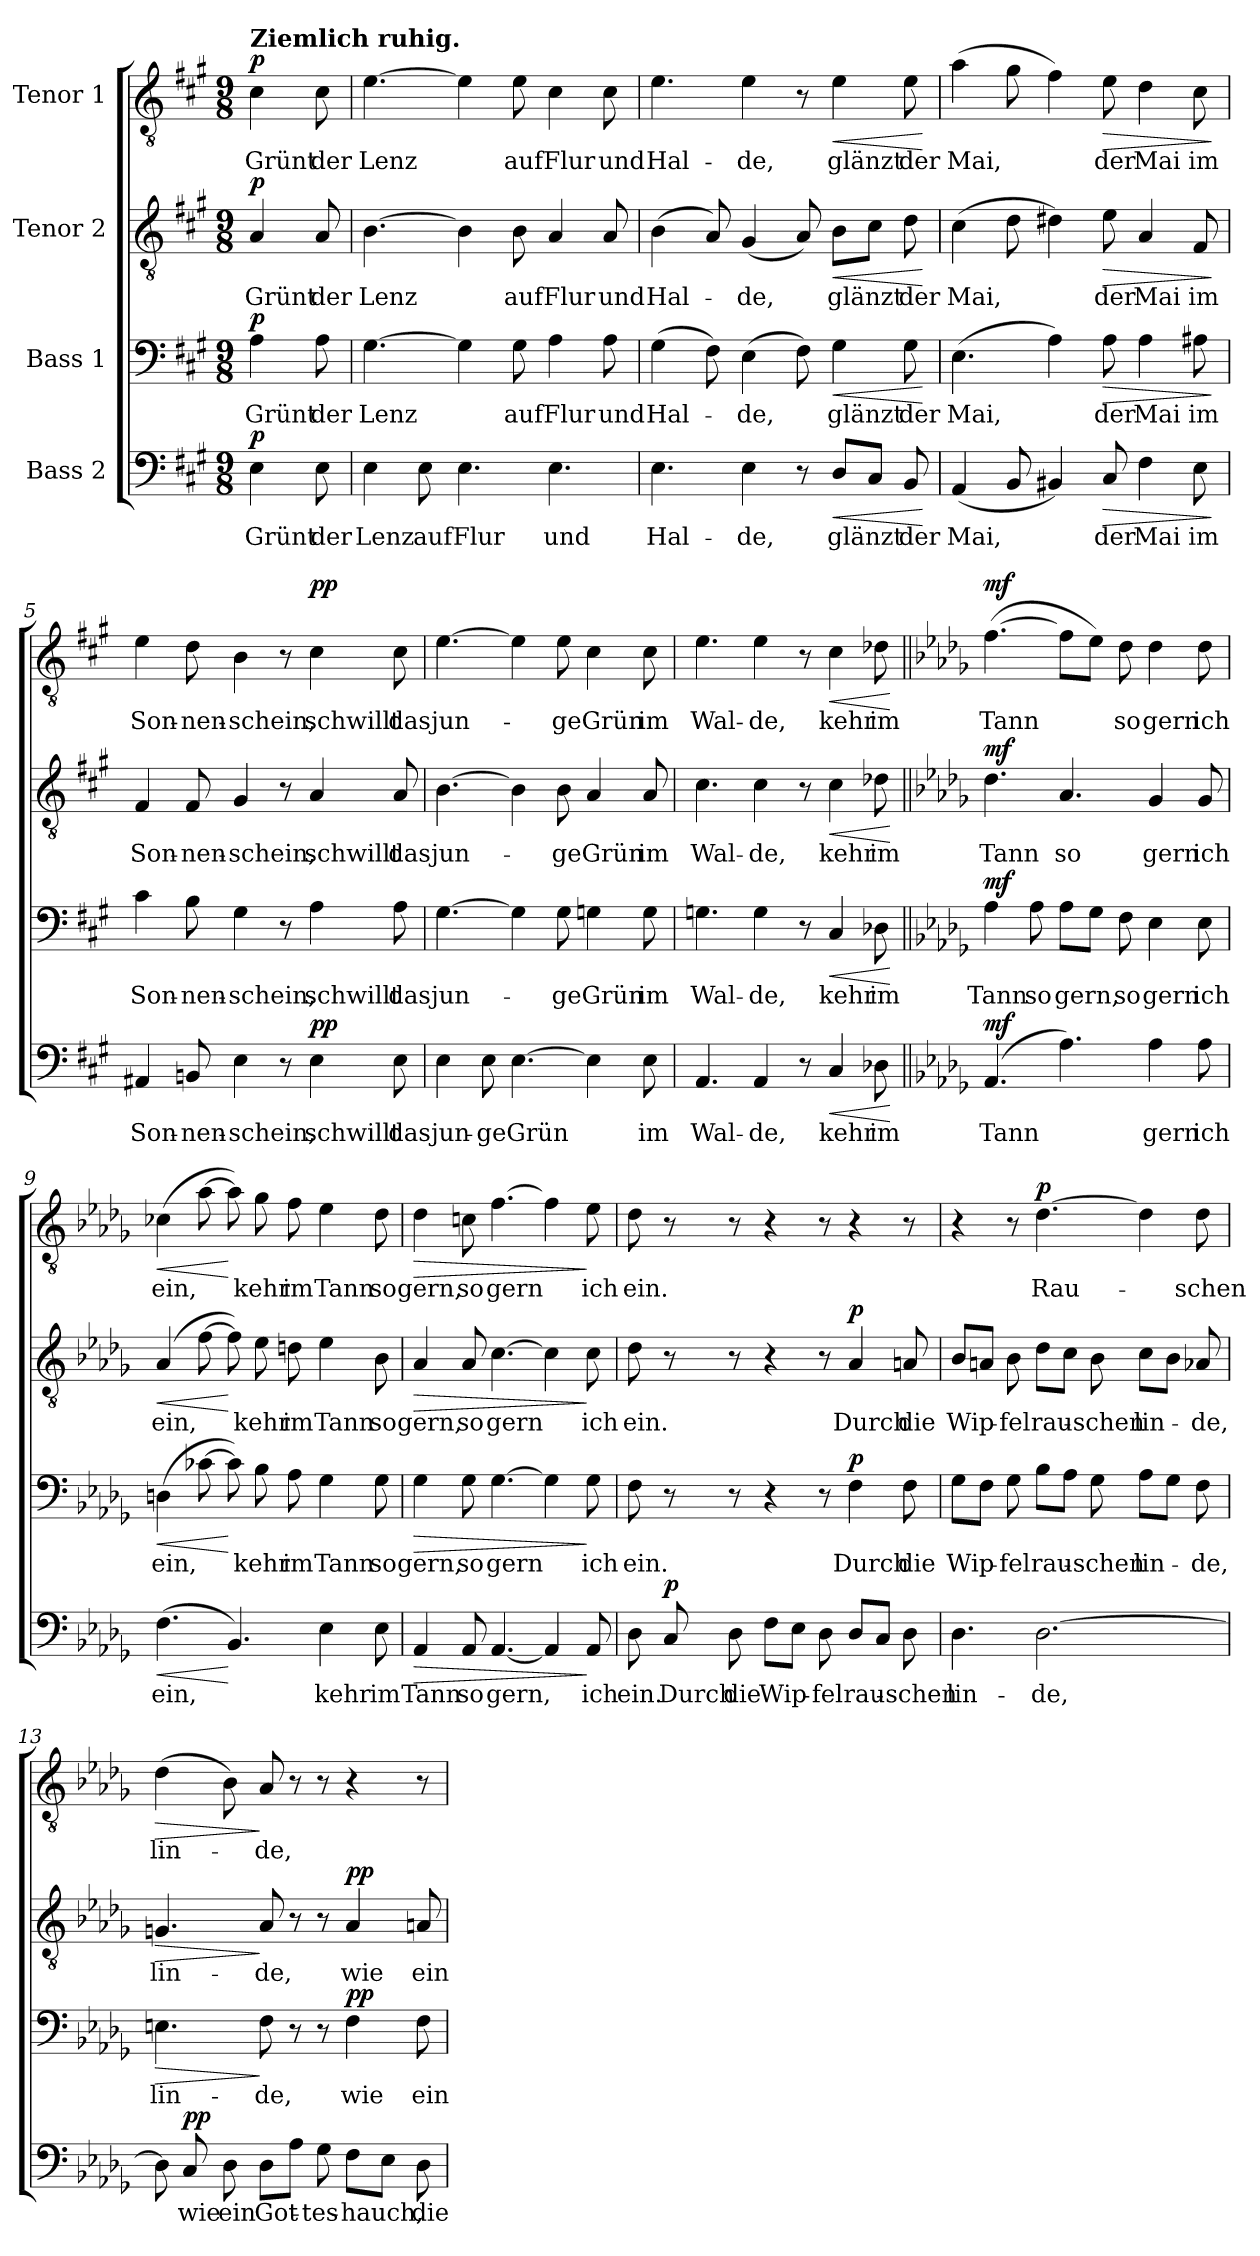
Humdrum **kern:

**kern	**text	**dynam	**kern	**text	**dynam	**kern	**text	**dynam	**kern	**text	**dynam
*part4	*part4	*part4	*part3	*part3	*part3	*part2	*part2	*part2	*part1	*part1	*part1
*staff4	*staff4	*staff4	*staff3	*staff3	*staff3	*staff2	*staff2	*staff2	*staff1	*staff1	*staff1
*I"Bass 2	*	*	*I"Bass 1	*	*	*I"Tenor 2	*	*	*I"Tenor 1	*	*
*clefF4	*	*	*clefF4	*	*	*clefGv2	*	*	*clefGv2	*	*
*k[f#c#g#]	*	*	*k[f#c#g#]	*	*	*k[f#c#g#]	*	*	*k[f#c#g#]	*	*
*M9/8	*	*	*M9/8	*	*	*M9/8	*	*	*M9/8	*	*
*MM78	*	*	*MM78	*	*	*MM78	*	*	*MM78	*	*
=1	=1	=1	=1	=1	=1	=1	=1	=1	=1	=1	=1
!	!	!	!	!	!	!	!	!	!LO:TX:a:B:t=Ziemlich ruhig.	!	!
!	!LO:LY:b	!LO:DY:a	!	!LO:LY:b	!LO:DY:a	!	!LO:LY:b	!LO:DY:a	!	!LO:LY:b	!LO:DY:a
4E\	Grünt	p	4A\	Grünt	p	4A/	Grünt	p	4c#\	Grünt	p
!	!LO:LY:b	!	!	!LO:LY:b	!	!	!LO:LY:b	!	!	!LO:LY:b	!
8E\	der	.	8A\	der	.	8A/	der	.	8c#\	der	.
=2	=2	=2	=2	=2	=2	=2	=2	=2	=2	=2	=2
!	!LO:LY:b	!	!	!LO:LY:b	!	!	!LO:LY:b	!	!	!LO:LY:b	!
4E\	Lenz	.	[4.G#\	Lenz	.	[4.B\	Lenz	.	[4.e\	Lenz	.
!	!LO:LY:b	!	!	!	!	!	!	!	!	!	!
8E\	auf	.	.	.	.	.	.	.	.	.	.
!	!LO:LY:b	!	!	!	!	!	!	!	!	!	!
4.E\	Flur	.	4G#\]	.	.	4B\]	.	.	4e\]	.	.
!	!	!	!	!LO:LY:b	!	!	!LO:LY:b	!	!	!LO:LY:b	!
.	.	.	8G#\	auf	.	8B\	auf	.	8e\	auf	.
!	!LO:LY:b	!	!	!LO:LY:b	!	!	!LO:LY:b	!	!	!LO:LY:b	!
4.E\	und	.	4A\	Flur	.	4A/	Flur	.	4c#\	Flur	.
!	!	!	!	!LO:LY:b	!	!	!LO:LY:b	!	!	!LO:LY:b	!
.	.	.	8A\	und	.	8A/	und	.	8c#\	und	.
=3	=3	=3	=3	=3	=3	=3	=3	=3	=3	=3	=3
!	!LO:LY:b	!	!	!LO:LY:b	!	!	!LO:LY:b	!	!	!LO:LY:b	!
4.E\	Hal-	.	(4G#\	Hal-	.	(4B\	Hal-	.	4.e\	Hal-	.
.	.	.	8F#\)	.	.	8A/)	.	.	.	.	.
!	!LO:LY:b	!	!	!LO:LY:b	!	!	!LO:LY:b	!	!	!LO:LY:b	!
4E\	-de,	.	(4E\	-de,	.	(4G#/	-de,	.	4e\	-de,	.
8r	.	.	8F#\)	.	.	8A/)	.	.	8r	.	.
!	!LO:LY:b	!LO:HP:b	!	!LO:LY:b	!LO:HP:b	!	!LO:LY:b	!LO:HP:b	!	!LO:LY:b	!LO:HP:b
8D/L	glänzt	<	4G#\	glänzt	<	8B\L	glänzt	<	4e\	glänzt	<
8C#/J	.	.	.	.	.	8c#\J	.	.	.	.	.
!	!LO:LY:b	!	!	!LO:LY:b	!	!	!LO:LY:b	!	!	!LO:LY:b	!
8BB/	der	.	8G#\	der	.	8d\	der	.	8e\	der	.
.	.	[	.	.	[	.	.	[	.	.	[
!!LO:LB:g=z
=4	=4	=4	=4	=4	=4	=4	=4	=4	=4	=4	=4
!	!LO:LY:b	!	!	!LO:LY:b	!	!	!LO:LY:b	!	!	!LO:LY:b	!
(4AA/	Mai,	.	(4.E\	Mai,	.	(4c#\	Mai,	.	(4a\	Mai,	.
8BB/	.	.	.	.	.	8d\	.	.	8g#\	.	.
4BB#X/)	.	.	4A\)	.	.	4d#X\)	.	.	4f#\)	.	.
!	!LO:LY:b	!LO:HP:b	!	!LO:LY:b	!LO:HP:b	!	!LO:LY:b	!LO:HP:b	!	!LO:LY:b	!LO:HP:b
8C#/	der	>	8A\	der	>	8e\	der	>	8e\	der	>
!	!LO:LY:b	!	!	!LO:LY:b	!	!	!LO:LY:b	!	!	!LO:LY:b	!
4F#\	Mai	.	4A\	Mai	.	4A/	Mai	.	4d\	Mai	.
!	!LO:LY:b	!	!	!LO:LY:b	!	!	!LO:LY:b	!	!	!LO:LY:b	!
8E\	im	.	8A#X\	im	.	8F#/	im	.	8c#\	im	.
.	.	]	.	.	]	.	.	]	.	.	]
=5	=5	=5	=5	=5	=5	=5	=5	=5	=5	=5	=5
!	!LO:LY:b	!	!	!LO:LY:b	!	!	!LO:LY:b	!	!	!LO:LY:b	!
4AA#X/	Son-	.	4c#\	Son-	.	4F#/	Son-	.	4e\	Son-	.
!	!LO:LY:b	!	!	!LO:LY:b	!	!	!LO:LY:b	!	!	!LO:LY:b	!
8BBn/	-nen-	.	8B\	-nen-	.	8F#/	-nen-	.	8d\	-nen-	.
!	!LO:LY:b	!	!	!LO:LY:b	!	!	!LO:LY:b	!	!	!LO:LY:b	!
4E\	-schein,	.	4G#\	-schein,	.	4G#/	-schein,	.	4B\	-schein,	.
8r	.	.	8r	.	.	8r	.	.	8r	.	.
!	!LO:LY:b	!LO:DY:a	!	!LO:LY:b	!	!	!LO:LY:b	!	!	!LO:LY:b	!LO:DY:a
4E\	schwillt	pp	4A\	schwillt	.	4A/	schwillt	.	4c#\	schwillt	pp
!	!LO:LY:b	!	!	!LO:LY:b	!	!	!LO:LY:b	!	!	!LO:LY:b	!
8E\	das	.	8A\	das	.	8A/	das	.	8c#\	das	.
=6	=6	=6	=6	=6	=6	=6	=6	=6	=6	=6	=6
!	!LO:LY:b	!	!	!LO:LY:b	!	!	!LO:LY:b	!	!	!LO:LY:b	!
4E\	jun-	.	[4.G#\	jun-	.	[4.B\	jun-	.	[4.e\	jun-	.
!	!LO:LY:b	!	!	!	!	!	!	!	!	!	!
8E\	-ge	.	.	.	.	.	.	.	.	.	.
!	!LO:LY:b	!	!	!	!	!	!	!	!	!	!
[4.E\	Grün	.	4G#\]	.	.	4B\]	.	.	4e\]	.	.
!	!	!	!	!LO:LY:b	!	!	!LO:LY:b	!	!	!LO:LY:b	!
.	.	.	8G#\	-ge	.	8B\	-ge	.	8e\	-ge	.
!	!	!	!	!LO:LY:b	!	!	!LO:LY:b	!	!	!LO:LY:b	!
4E\]	.	.	4Gn\	Grün	.	4A/	Grün	.	4c#\	Grün	.
!	!LO:LY:b	!	!	!LO:LY:b	!	!	!LO:LY:b	!	!	!LO:LY:b	!
8E\	im	.	8G\	im	.	8A/	im	.	8c#\	im	.
!!LO:LB:g=z
=7	=7	=7	=7	=7	=7	=7	=7	=7	=7	=7	=7
!	!LO:LY:b	!	!	!LO:LY:b	!	!	!LO:LY:b	!	!	!LO:LY:b	!
4.AA/	Wal-	.	4.Gn\	Wal-	.	4.c#\	Wal-	.	4.e\	Wal-	.
!	!LO:LY:b	!	!	!LO:LY:b	!	!	!LO:LY:b	!	!	!LO:LY:b	!
4AA/	-de,	.	4G\	-de,	.	4c#\	-de,	.	4e\	-de,	.
8r	.	.	8r	.	.	8r	.	.	8r	.	.
!	!LO:LY:b	!LO:HP:b	!	!LO:LY:b	!LO:HP:b	!	!LO:LY:b	!LO:HP:b	!	!LO:LY:b	!LO:HP:b
4C#/	kehr	<	4C#/	kehr	<	4c#\	kehr	<	4c#\	kehr	<
!	!LO:LY:b	!	!	!LO:LY:b	!	!	!LO:LY:b	!	!	!LO:LY:b	!
8D-X\	im	.	8D-X\	im	.	8d-X\	im	.	8d-X\	im	.
.	.	[	.	.	[	.	.	[	.	.	[
=8||	=8||	=8||	=8||	=8||	=8||	=8||	=8||	=8||	=8||	=8||	=8||
*k[b-e-a-d-g-]	*	*	*k[b-e-a-d-g-]	*	*	*k[b-e-a-d-g-]	*	*	*k[b-e-a-d-g-]	*	*
!	!LO:LY:b	!LO:DY:a	!	!LO:LY:b	!LO:DY:a	!	!LO:LY:b	!LO:DY:a	!	!LO:LY:b	!LO:DY:a
(4.AA-/	Tann	mf	4A-\	Tann	mf	4.d-\	Tann	mf	([4.f\	Tann	mf
!	!	!	!	!LO:LY:b	!	!	!	!	!	!	!
.	.	.	8A-\	so	.	.	.	.	.	.	.
!	!	!	!	!LO:LY:b	!	!	!LO:LY:b	!	!	!	!
4.A-\)	.	.	8A-\L	gern,	.	4.A-/	so	.	8f\L]	.	.
.	.	.	8G-\J	.	.	.	.	.	8e-\J)	.	.
!	!	!	!	!LO:LY:b	!	!	!	!	!	!LO:LY:b	!
.	.	.	8F\	so	.	.	.	.	8d-\	so	.
!	!LO:LY:b	!	!	!LO:LY:b	!	!	!LO:LY:b	!	!	!LO:LY:b	!
4A-\	gern	.	4E-\	gern	.	4G-/	gern	.	4d-\	gern	.
!	!LO:LY:b	!	!	!LO:LY:b	!	!	!LO:LY:b	!	!	!LO:LY:b	!
8A-\	ich	.	8E-\	ich	.	8G-/	ich	.	8d-\	ich	.
=9	=9	=9	=9	=9	=9	=9	=9	=9	=9	=9	=9
!	!LO:LY:b	!LO:HP:b	!	!LO:LY:b	!LO:HP:b	!	!LO:LY:b	!LO:HP:b	!	!LO:LY:b	!LO:HP:b
(4.F\	ein,	<	(4Dn\	ein,	<	(4A-/	ein,	<	(4c-X\	ein,	<
.	.	.	[8c-X\	.	.	[8f\	.	.	[8a-\	.	.
4.BB-/)	.	[	8c-\])	.	[	8f\])	.	[	8a-\])	.	[
!	!	!	!	!LO:LY:b	!	!	!LO:LY:b	!	!	!LO:LY:b	!
.	.	.	8B-\	kehr	.	8e-\	kehr	.	8g-\	kehr	.
!	!	!	!	!LO:LY:b	!	!	!LO:LY:b	!	!	!LO:LY:b	!
.	.	.	8A-\	im	.	8dn\	im	.	8f\	im	.
!	!LO:LY:b	!	!	!LO:LY:b	!	!	!LO:LY:b	!	!	!LO:LY:b	!
4E-\	kehr	.	4G-\	Tann	.	4e-\	Tann	.	4e-\	Tann	.
!	!LO:LY:b	!	!	!LO:LY:b	!	!	!LO:LY:b	!	!	!LO:LY:b	!
8E-\	im	.	8G-\	so	.	8B-\	so	.	8d-\	so	.
!!LO:PB:g=z
=10	=10	=10	=10	=10	=10	=10	=10	=10	=10	=10	=10
!	!LO:LY:b	!LO:HP:b	!	!LO:LY:b	!LO:HP:b	!	!LO:LY:b	!LO:HP:b	!	!LO:LY:b	!LO:HP:b
4AA-/	Tann	>	4G-\	gern,	>	4A-/	gern,	>	4d-\	gern,	>
!	!LO:LY:b	!	!	!LO:LY:b	!	!	!LO:LY:b	!	!	!LO:LY:b	!
8AA-/	so	.	8G-\	so	.	8A-/	so	.	8cn\	so	.
!	!LO:LY:b	!	!	!LO:LY:b	!	!	!LO:LY:b	!	!	!LO:LY:b	!
[4.AA-/	gern,	.	[4.G-\	gern	.	[4.c\	gern	.	[4.f\	gern	.
4AA-/]	.	.	4G-\]	.	.	4c\]	.	.	4f\]	.	.
!	!LO:LY:b	!	!	!LO:LY:b	!	!	!LO:LY:b	!	!	!LO:LY:b	!
8AA-/	ich	]	8G-\	ich	]	8c\	ich	]	8e-\	ich	]
=11	=11	=11	=11	=11	=11	=11	=11	=11	=11	=11	=11
!	!LO:LY:b	!	!	!LO:LY:b	!	!	!LO:LY:b	!	!	!LO:LY:b	!
8D-\	ein.	.	8F\	ein.	.	8d-\	ein.	.	8d-\	ein.	.
!	!LO:LY:b	!LO:DY:a	!	!	!	!	!	!	!	!	!
8C/	Durch	p	8r	.	.	8r	.	.	8r	.	.
!	!LO:LY:b	!	!	!	!	!	!	!	!	!	!
8D-\	die	.	8r	.	.	8r	.	.	8r	.	.
!	!LO:LY:b	!	!	!	!	!	!	!	!	!	!
8F\L	Wip-	.	4r	.	.	4r	.	.	4r	.	.
8E-\J	.	.	.	.	.	.	.	.	.	.	.
!	!LO:LY:b	!	!	!	!	!	!	!	!	!	!
8D-\	-fel	.	8r	.	.	8r	.	.	8r	.	.
!	!LO:LY:b	!	!	!LO:LY:b	!LO:DY:a	!	!LO:LY:b	!LO:DY:a	!	!	!
8D-/L	rau-	.	4F\	Durch	p	4A-/	Durch	p	4r	.	.
8C/J	.	.	.	.	.	.	.	.	.	.	.
!	!LO:LY:b	!	!	!LO:LY:b	!	!	!LO:LY:b	!	!	!	!
8D-\	-schen	.	8F\	die	.	8An/	die	.	8r	.	.
=12	=12	=12	=12	=12	=12	=12	=12	=12	=12	=12	=12
!	!LO:LY:b	!	!	!LO:LY:b	!	!	!LO:LY:b	!	!	!	!
4.D-\	lin-	.	8G-\L	Wip-	.	8B-/L	Wip-	.	4r	.	.
.	.	.	8F\J	.	.	8An/J	.	.	.	.	.
!	!	!	!	!LO:LY:b	!	!	!LO:LY:b	!	!	!	!
.	.	.	8G-\	-fel	.	8B-\	-fel	.	8r	.	.
!	!LO:LY:b	!	!	!LO:LY:b	!	!	!LO:LY:b	!	!	!LO:LY:b	!LO:DY:a
[2.D-\	-de,	.	8B-\L	rau-	.	8d-\L	rau-	.	[4.d-\	Rau-	p
.	.	.	8A-\J	.	.	8c\J	.	.	.	.	.
!	!	!	!	!LO:LY:b	!	!	!LO:LY:b	!	!	!	!
.	.	.	8G-\	-schen	.	8B-\	-schen	.	.	.	.
!	!	!	!	!LO:LY:b	!	!	!LO:LY:b	!	!	!	!
.	.	.	8A-\L	lin-	.	8c\L	lin-	.	4d-\]	.	.
.	.	.	8G-\J	.	.	8B-\J	.	.	.	.	.
!	!	!	!	!LO:LY:b	!	!	!LO:LY:b	!	!	!LO:LY:b	!
.	.	.	8F\	-de,	.	8A-X/	-de,	.	8d-\	-schen	.
!!LO:LB:g=z
=13	=13	=13	=13	=13	=13	=13	=13	=13	=13	=13	=13
!	!	!	!	!LO:LY:b	!LO:HP:b	!	!LO:LY:b	!LO:HP:b	!	!LO:LY:b	!LO:HP:b
8D-\]	.	.	4.En\	lin-	>	4.Gn/	lin-	>	(4d-\	lin-	>
!	!LO:LY:b	!LO:DY:a	!	!	!	!	!	!	!	!	!
8C/	wie	pp	.	.	.	.	.	.	.	.	.
!	!LO:LY:b	!	!	!	!	!	!	!	!	!	!
8D-\	ein	.	.	.	.	.	.	.	8B-\)	.	.
!	!LO:LY:b	!	!	!LO:LY:b	!	!	!LO:LY:b	!	!	!LO:LY:b	!
8D-\L	Got-	.	8F\	-de,	]	8A-/	-de,	]	8A-/	-de,	]
8A-\J	.	.	8r	.	.	8r	.	.	8r	.	.
!	!LO:LY:b	!	!	!	!	!	!	!	!	!	!
8G-\	-tes-	.	8r	.	.	8r	.	.	8r	.	.
!	!LO:LY:b	!	!	!LO:LY:b	!LO:DY:a	!	!LO:LY:b	!LO:DY:a	!	!	!
8F\L	-hauch,	.	4F\	wie	pp	4A-/	wie	pp	4r	.	.
8E-\J	.	.	.	.	.	.	.	.	.	.	.
!	!LO:LY:b	!	!	!LO:LY:b	!	!	!LO:LY:b	!	!	!	!
8D-\	die	.	8F\	ein	.	8An/	ein	.	8r	.	.
=	=	=	=	=	=	=	=	=	=	=	=
*-	*-	*-	*-	*-	*-	*-	*-	*-	*-	*-	*-
